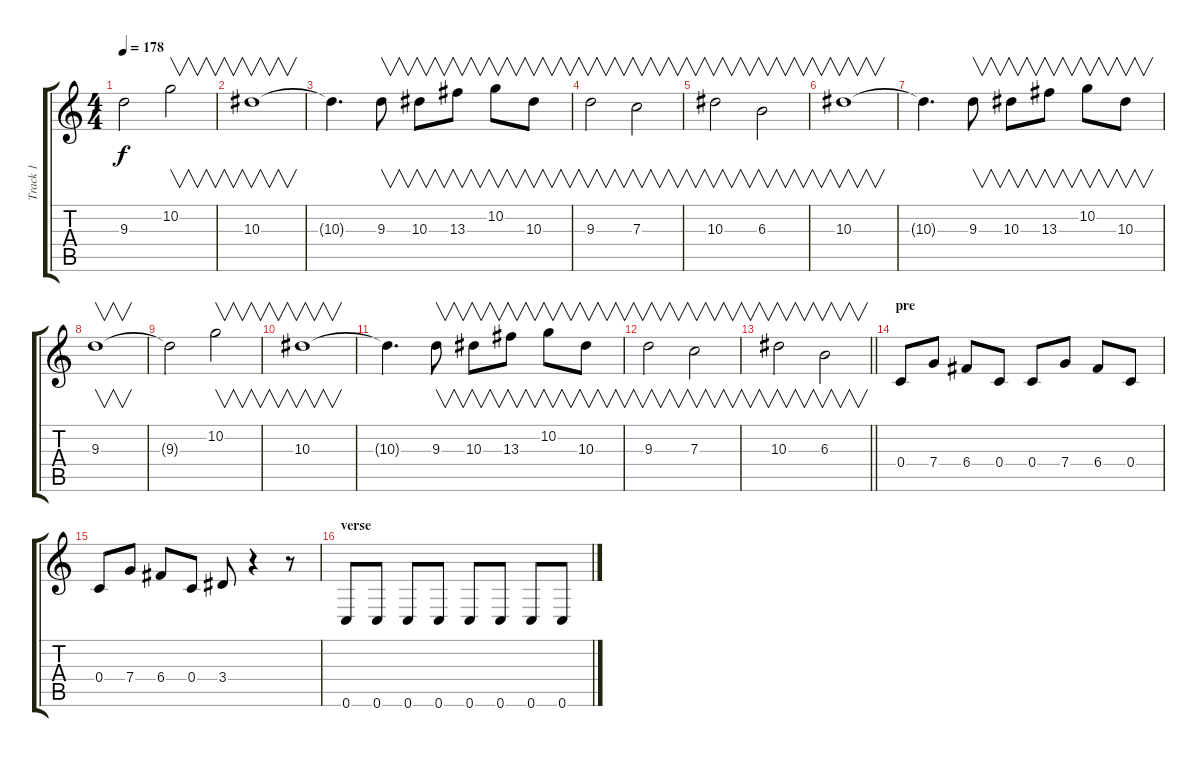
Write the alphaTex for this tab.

\track ("Track 1" "Track 1") {instrument distortionguitar}
\staff {score tabs}
\tuning (D4 A3 F3 C3 G2 C2) {hide}
\ts (4 4)
\tempo 178
\clef g2
\ks c
9.3{t}.2{dy f} 10.2.2{v} |
10.3.1{v} |
10.3{t}.4{d} 9.3.8{v} 10.3.8{v} 13.3.8{v} 10.2.8{v} 10.3.8{v} |
9.3.2{v} 7.3.2{v} |
10.3.2{v} 6.3.2{v} |
10.3.1{v} |
10.3{t}.4{d} 9.3.8{v} 10.3.8{v} 13.3.8{v} 10.2.8{v} 10.3.8{v} |
9.3.1{v} |
9.3{t}.2 10.2.2{v} |
10.3.1{v} |
10.3{t}.4{d} 9.3.8{v} 10.3.8{v} 13.3.8{v} 10.2.8{v} 10.3.8{v} |
9.3.2{v} 7.3.2{v} |
\barLineRight lightlight
10.3.2{v} 6.3.2{v} |
\section ("" "pre")
0.4.8 7.4.8 6.4.8 0.4.8 0.4.8 7.4.8 6.4.8 0.4.8 |
0.4.8 7.4.8 6.4.8 0.4.8 3.4.8 r.4 r.8 |
\section ("" "verse")
0.6.8 0.6.8 0.6.8 0.6.8 0.6.8 0.6.8 0.6.8 0.6.8
